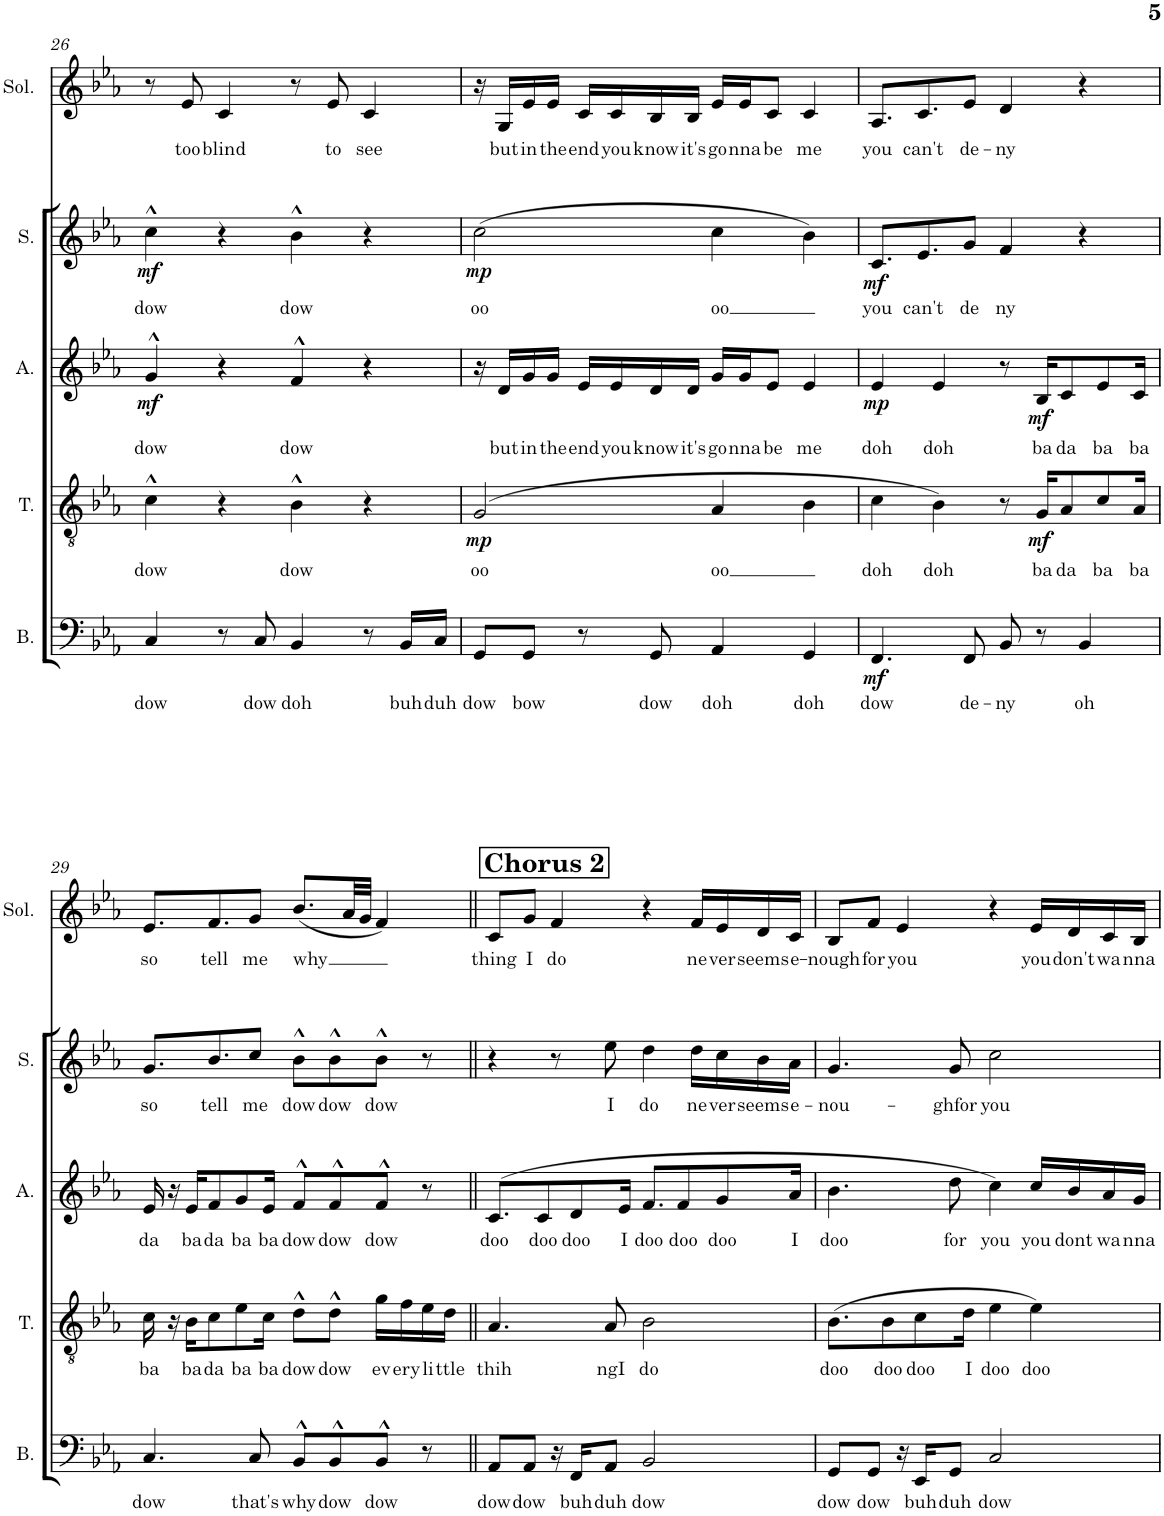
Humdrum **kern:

**kern	**text	**dynam	**kern	**text	**dynam	**kern	**text	**dynam	**kern	**text	**dynam	**kern	**text
*part5	*part5	*part5	*part4	*part4	*part4	*part3	*part3	*part3	*part2	*part2	*part2	*part1	*part1
*staff5	*staff5	*staff5	*staff4	*staff4	*staff4	*staff3	*staff3	*staff3	*staff2	*staff2	*staff2	*staff1	*staff1
*I"Bass	*	*	*I"Tenor	*	*	*I"Alto	*	*	*I"Soprano	*	*	*I"Solo	*
*I'B.	*	*	*I'T.	*	*	*I'A.	*	*	*I'S.	*	*	*I'Sol.	*
!!LO:PB:g=z
*clefF4	*	*	*clefGv2	*	*	*clefG2	*	*	*clefG2	*	*	*clefG2	*
*k[b-e-a-]	*	*	*k[b-e-a-]	*	*	*k[b-e-a-]	*	*	*k[b-e-a-]	*	*	*k[b-e-a-]	*
*M4/4	*	*	*M4/4	*	*	*M4/4	*	*	*M4/4	*	*	*M4/4	*
=26	=26	=26	=26	=26	=26	=26	=26	=26	=26	=26	=26	=26	=26
!	!LO:LY:b	!	!	!LO:LY:b	!	!	!LO:LY:b	!LO:DY:b	!	!LO:LY:b	!LO:DY:b	!	!
4C/	dow	.	4c^^\	dow	.	4g^^/	dow	mf	4cc^^\	dow	mf	8r	.
!	!	!	!	!	!	!	!	!	!	!	!	!	!LO:LY:b
.	.	.	.	.	.	.	.	.	.	.	.	8e-/	too
!	!	!	!	!	!	!	!	!	!	!	!	!	!LO:LY:b
8r	.	.	4r	.	.	4r	.	.	4r	.	.	4c/	blind
!	!LO:LY:b	!	!	!	!	!	!	!	!	!	!	!	!
8C/	dow	.	.	.	.	.	.	.	.	.	.	.	.
!	!LO:LY:b	!	!	!LO:LY:b	!	!	!LO:LY:b	!	!	!LO:LY:b	!	!	!
4BB-/	doh	.	4B-^^\	dow	.	4f^^/	dow	.	4b-^^\	dow	.	8r	.
!	!	!	!	!	!	!	!	!	!	!	!	!	!LO:LY:b
.	.	.	.	.	.	.	.	.	.	.	.	8e-/	to
!	!	!	!	!	!	!	!	!	!	!	!	!	!LO:LY:b
8r	.	.	4r	.	.	4r	.	.	4r	.	.	4c/	see
!	!LO:LY:b	!	!	!	!	!	!	!	!	!	!	!	!
16BB-/LL	buh	.	.	.	.	.	.	.	.	.	.	.	.
!	!LO:LY:b	!	!	!	!	!	!	!	!	!	!	!	!
16C/JJ	duh	.	.	.	.	.	.	.	.	.	.	.	.
=27	=27	=27	=27	=27	=27	=27	=27	=27	=27	=27	=27	=27	=27
!	!LO:LY:b	!	!	!LO:LY:b	!LO:DY:b	!	!	!	!	!LO:LY:b	!LO:DY:b	!	!
8GG/L	dow	.	(2G/	oo	mp	16r	.	.	(2cc\	oo	mp	16r	.
!	!	!	!	!	!	!	!LO:LY:b	!	!	!	!	!	!LO:LY:b
.	.	.	.	.	.	16d/LL	but	.	.	.	.	16G/LL	but
!	!LO:LY:b	!	!	!	!	!	!LO:LY:b	!	!	!	!	!	!LO:LY:b
8GG/J	bow	.	.	.	.	16g/	in	.	.	.	.	16e-/	in
!	!	!	!	!	!	!	!LO:LY:b	!	!	!	!	!	!LO:LY:b
.	.	.	.	.	.	16g/JJ	the	.	.	.	.	16e-/JJ	the
!	!	!	!	!	!	!	!LO:LY:b	!	!	!	!	!	!LO:LY:b
8r	.	.	.	.	.	16e-/LL	end	.	.	.	.	16c/LL	end
!	!	!	!	!	!	!	!LO:LY:b	!	!	!	!	!	!LO:LY:b
.	.	.	.	.	.	16e-/	you	.	.	.	.	16c/	you
!	!LO:LY:b	!	!	!	!	!	!LO:LY:b	!	!	!	!	!	!LO:LY:b
8GG/	dow	.	.	.	.	16d/	know	.	.	.	.	16B-/	know
!	!	!	!	!	!	!	!LO:LY:b	!	!	!	!	!	!LO:LY:b
.	.	.	.	.	.	16d/JJ	it's	.	.	.	.	16B-/JJ	it's
!	!LO:LY:b	!	!	!LO:LY:b	!	!	!LO:LY:b	!	!	!LO:LY:b	!	!	!LO:LY:b
4AA-/	doh	.	4A-/	oo	.	16g/LL	go	.	4cc\	oo	.	16e-/LL	go
!	!	!	!	!	!	!	!LO:LY:b	!	!	!	!	!	!LO:LY:b
.	.	.	.	.	.	16g/J	nna	.	.	.	.	16e-/J	nna
!	!	!	!	!	!	!	!LO:LY:b	!	!	!	!	!	!LO:LY:b
.	.	.	.	.	.	8e-/J	be	.	.	.	.	8c/J	be
!	!LO:LY:b	!	!	!	!	!	!LO:LY:b	!	!	!	!	!	!LO:LY:b
4GG/	doh	.	4B-\	.	.	4e-/	me	.	4b-\)	.	.	4c/	me
=28	=28	=28	=28	=28	=28	=28	=28	=28	=28	=28	=28	=28	=28
!	!LO:LY:b	!LO:DY:b	!	!LO:LY:b	!	!	!LO:LY:b	!LO:DY:b	!	!LO:LY:b	!LO:DY:b	!	!LO:LY:b
4.FF/	dow	mf	4c\	doh	.	4e-/	doh	mp	8.c/L	you	mf	8.A-/L	you
!	!	!	!	!	!	!	!	!	!	!LO:LY:b	!	!	!LO:LY:b
.	.	.	.	.	.	.	.	.	8.e-/	can't	.	8.c/	can't
!	!	!	!	!LO:LY:b	!	!	!LO:LY:b	!	!	!	!	!	!
.	.	.	4B-\)	doh	.	4e-/	doh	.	.	.	.	.	.
!	!LO:LY:b	!	!	!	!	!	!	!	!	!LO:LY:b	!	!	!LO:LY:b
8FF/	de-	.	.	.	.	.	.	.	8g/J	de	.	8e-/J	de-
!	!LO:LY:b	!	!	!	!	!	!	!	!	!LO:LY:b	!	!	!LO:LY:b
8BB-/	-ny	.	8r	.	.	8r	.	.	4f/	ny	.	4d/	-ny
!	!	!	!	!LO:LY:b	!LO:DY:b	!	!LO:LY:b	!LO:DY:b	!	!	!	!	!
8r	.	.	16G/KL	ba	mf	16B-/KL	ba	mf	.	.	.	.	.
!	!	!	!	!LO:LY:b	!	!	!LO:LY:b	!	!	!	!	!	!
.	.	.	8A-/	da	.	8c/	da	.	.	.	.	.	.
!	!LO:LY:b	!	!	!	!	!	!	!	!	!	!	!	!
4BB-/	oh	.	.	.	.	.	.	.	4r	.	.	4r	.
!	!	!	!	!LO:LY:b	!	!	!LO:LY:b	!	!	!	!	!	!
.	.	.	8c/	ba	.	8e-/	ba	.	.	.	.	.	.
!	!	!	!	!LO:LY:b	!	!	!LO:LY:b	!	!	!	!	!	!
.	.	.	16A-/Jk	ba	.	16c/Jk	ba	.	.	.	.	.	.
!!LO:LB:g=z
=29	=29	=29	=29	=29	=29	=29	=29	=29	=29	=29	=29	=29	=29
!	!LO:LY:b	!	!	!LO:LY:b	!	!	!LO:LY:b	!	!	!LO:LY:b	!	!	!LO:LY:b
4.C/	dow	.	16c\	ba	.	16e-/	da	.	8.g/L	so	.	8.e-/L	so
.	.	.	16r	.	.	16r	.	.	.	.	.	.	.
!	!	!	!	!LO:LY:b	!	!	!LO:LY:b	!	!	!	!	!	!
.	.	.	16B-\KL	ba	.	16e-/KL	ba	.	.	.	.	.	.
!	!	!	!	!LO:LY:b	!	!	!LO:LY:b	!	!	!LO:LY:b	!	!	!LO:LY:b
.	.	.	8c\	da	.	8f/	da	.	8.b-/	tell	.	8.f/	tell
!	!	!	!	!LO:LY:b	!	!	!LO:LY:b	!	!	!	!	!	!
.	.	.	8e-\	ba	.	8g/	ba	.	.	.	.	.	.
!	!LO:LY:b	!	!	!	!	!	!	!	!	!LO:LY:b	!	!	!LO:LY:b
8C/	that's	.	.	.	.	.	.	.	8cc/J	me	.	8g/J	me
!	!	!	!	!LO:LY:b	!	!	!LO:LY:b	!	!	!	!	!	!
.	.	.	16c\Jk	ba	.	16e-/Jk	ba	.	.	.	.	.	.
!	!LO:LY:b	!	!	!LO:LY:b	!	!	!LO:LY:b	!	!	!LO:LY:b	!	!	!LO:LY:b
8BB-^^/L	why	.	8d^^\L	dow	.	8f^^/L	dow	.	8b-^^\L	dow	.	(8.b-/L	why
!	!LO:LY:b	!	!	!LO:LY:b	!	!	!LO:LY:b	!	!	!LO:LY:b	!	!	!
8BB-^^/	dow	.	8d^^\J	dow	.	8f^^/	dow	.	8b-^^\	dow	.	.	.
.	.	.	.	.	.	.	.	.	.	.	.	32a-/LL	.
.	.	.	.	.	.	.	.	.	.	.	.	32g/JJJ	.
!	!LO:LY:b	!	!	!LO:LY:b	!	!	!LO:LY:b	!	!	!LO:LY:b	!	!	!
8BB-^^/J	dow	.	16g\LL	ev	.	8f^^/J	dow	.	8b-^^\J	dow	.	4f/)	.
!	!	!	!	!LO:LY:b	!	!	!	!	!	!	!	!	!
.	.	.	16f\	ery	.	.	.	.	.	.	.	.	.
!	!	!	!	!LO:LY:b	!	!	!	!	!	!	!	!	!
8r	.	.	16e-\	li	.	8r	.	.	8r	.	.	.	.
!	!	!	!	!LO:LY:b	!	!	!	!	!	!	!	!	!
.	.	.	16d\JJ	ttle	.	.	.	.	.	.	.	.	.
!!LO:REH:place=s1:a:B:cj:fs=14:t=Chorus 2
=30||	=30||	=30||	=30||	=30||	=30||	=30||	=30||	=30||	=30||	=30||	=30||	=30||	=30||
!	!LO:LY:b	!	!	!LO:LY:b	!	!	!LO:LY:b	!	!	!	!	!	!LO:LY:b
8AA-/L	dow	.	4.A-/	thih	.	(8.c/L	doo	.	4r	.	.	8c/L	thing
!	!LO:LY:b	!	!	!	!	!	!	!	!	!	!	!	!LO:LY:b
8AA-/J	dow	.	.	.	.	.	.	.	.	.	.	8g/J	I
!	!	!	!	!	!	!	!LO:LY:b	!	!	!	!	!	!
.	.	.	.	.	.	8c/	doo	.	.	.	.	.	.
!	!	!	!	!	!	!	!	!	!	!	!	!	!LO:LY:b
16r	.	.	.	.	.	.	.	.	8r	.	.	4f/	do
!	!LO:LY:b	!	!	!	!	!	!LO:LY:b	!	!	!	!	!	!
16FF/KL	buh	.	.	.	.	8d/	doo	.	.	.	.	.	.
!	!LO:LY:b	!	!	!LO:LY:b	!	!	!	!	!	!LO:LY:b	!	!	!
8AA-/J	duh	.	8A-/	ngI	.	.	.	.	8ee-\	I	.	.	.
!	!	!	!	!	!	!	!LO:LY:b	!	!	!	!	!	!
.	.	.	.	.	.	16e-/Jk	I	.	.	.	.	.	.
!	!LO:LY:b	!	!	!LO:LY:b	!	!	!LO:LY:b	!	!	!LO:LY:b	!	!	!
2BB-/	dow	.	2B-\	do	.	8.f/L	doo	.	4dd\	do	.	4r	.
!	!	!	!	!	!	!	!LO:LY:b	!	!	!	!	!	!
.	.	.	.	.	.	8f/	doo	.	.	.	.	.	.
!	!	!	!	!	!	!	!	!	!	!LO:LY:b	!	!	!LO:LY:b
.	.	.	.	.	.	.	.	.	16dd\LL	ne	.	16f/LL	ne
!	!	!	!	!	!	!	!LO:LY:b	!	!	!LO:LY:b	!	!	!LO:LY:b
.	.	.	.	.	.	8g/	doo	.	16cc\	ver	.	16e-/	ver
!	!	!	!	!	!	!	!	!	!	!LO:LY:b	!	!	!LO:LY:b
.	.	.	.	.	.	.	.	.	16b-\	seems	.	16d/	seems
!	!	!	!	!	!	!	!LO:LY:b	!	!	!LO:LY:b	!	!	!LO:LY:b
.	.	.	.	.	.	16a-/Jk	I	.	16a-\JJ	e-	.	16c/JJ	e-
=31	=31	=31	=31	=31	=31	=31	=31	=31	=31	=31	=31	=31	=31
!	!LO:LY:b	!	!	!LO:LY:b	!	!	!LO:LY:b	!	!	!LO:LY:b	!	!	!LO:LY:b
8GG/L	dow	.	(8.B-\L	doo	.	4.b-\	doo	.	4.g/	-nou-	.	8B-/L	-nough
!	!LO:LY:b	!	!	!	!	!	!	!	!	!	!	!	!LO:LY:b
8GG/J	dow	.	.	.	.	.	.	.	.	.	.	8f/J	for
!	!	!	!	!LO:LY:b	!	!	!	!	!	!	!	!	!
.	.	.	8B-\	doo	.	.	.	.	.	.	.	.	.
!	!	!	!	!	!	!	!	!	!	!	!	!	!LO:LY:b
16r	.	.	.	.	.	.	.	.	.	.	.	4e-/	you
!	!LO:LY:b	!	!	!LO:LY:b	!	!	!	!	!	!	!	!	!
16EE-/KL	buh	.	8c\	doo	.	.	.	.	.	.	.	.	.
!	!LO:LY:b	!	!	!	!	!	!LO:LY:b	!	!	!LO:LY:b	!	!	!
8GG/J	duh	.	.	.	.	8dd\	for	.	8g/	-ghfor	.	.	.
!	!	!	!	!LO:LY:b	!	!	!	!	!	!	!	!	!
.	.	.	16d\Jk	I	.	.	.	.	.	.	.	.	.
!	!LO:LY:b	!	!	!LO:LY:b	!	!	!LO:LY:b	!	!	!LO:LY:b	!	!	!
2C/	dow	.	4e-\	doo	.	4cc\)	you	.	2cc\	you	.	4r	.
!	!	!	!	!LO:LY:b	!	!	!LO:LY:b	!	!	!	!	!	!LO:LY:b
.	.	.	4e-\)	doo	.	16cc/LL	you	.	.	.	.	16e-/LL	you
!	!	!	!	!	!	!	!LO:LY:b	!	!	!	!	!	!LO:LY:b
.	.	.	.	.	.	16b-/	dont	.	.	.	.	16d/	don't
!	!	!	!	!	!	!	!LO:LY:b	!	!	!	!	!	!LO:LY:b
.	.	.	.	.	.	16a-/	wa	.	.	.	.	16c/	wa
!	!	!	!	!	!	!	!LO:LY:b	!	!	!	!	!	!LO:LY:b
.	.	.	.	.	.	16g/JJ	nna	.	.	.	.	16B-/JJ	nna
=	=	=	=	=	=	=	=	=	=	=	=	=	=
*-	*-	*-	*-	*-	*-	*-	*-	*-	*-	*-	*-	*-	*-
